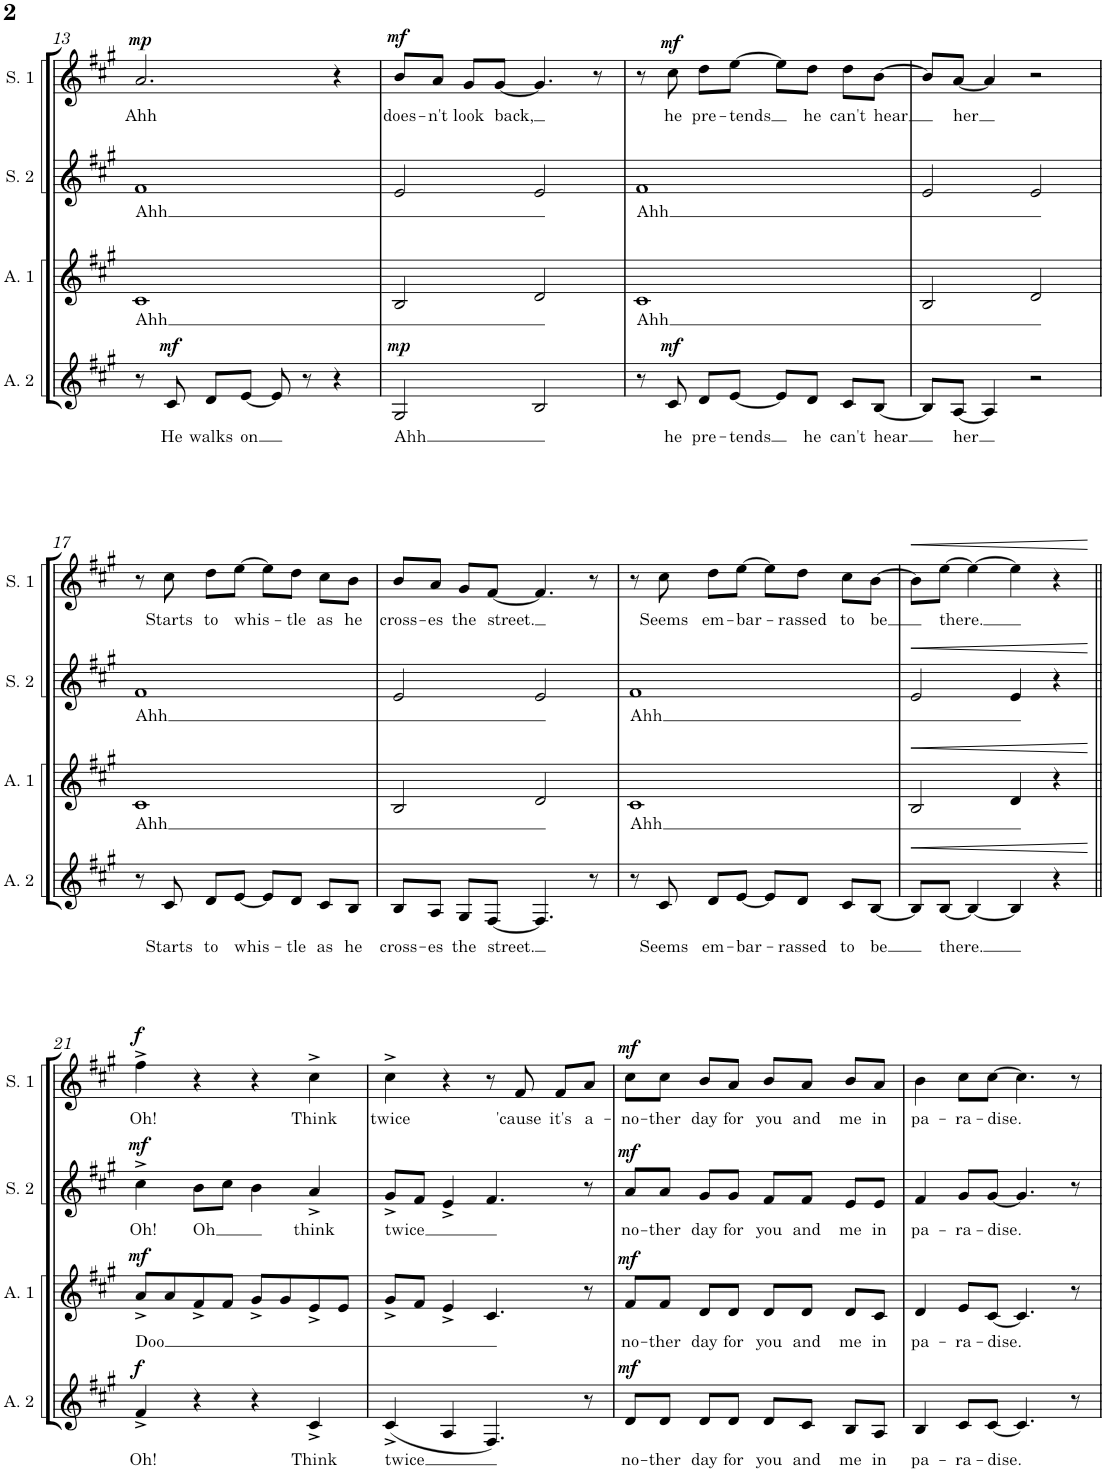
**kern	**text	**dynam	**kern	**text	**dynam	**kern	**text	**dynam	**kern	**text	**dynam
*part4	*part4	*part4	*part3	*part3	*part3	*part2	*part2	*part2	*part1	*part1	*part1
*staff4	*staff4	*staff4	*staff3	*staff3	*staff3	*staff2	*staff2	*staff2	*staff1	*staff1	*staff1
*I"Alto 2	*	*	*I"Alto 1	*	*	*I"Soprano 2	*	*	*I"Soprano 1	*	*
*I'A. 2	*	*	*I'A. 1	*	*	*I'S. 2	*	*	*I'S. 1	*	*
!!LO:PB:g=z
*clefG2	*	*	*clefG2	*	*	*clefG2	*	*	*clefG2	*	*
*k[f#c#g#]	*	*	*k[f#c#g#]	*	*	*k[f#c#g#]	*	*	*k[f#c#g#]	*	*
*M4/4	*	*	*M4/4	*	*	*M4/4	*	*	*M4/4	*	*
=13	=13	=13	=13	=13	=13	=13	=13	=13	=13	=13	=13
!	!	!	!	!LO:LY:b	!	!	!LO:LY:b	!	!	!LO:LY:b	!LO:DY:a
8r	.	.	1c#	Ahh	.	1f#	Ahh	.	2.a/	Ahh	mp
!	!LO:LY:b	!LO:DY:a	!	!	!	!	!	!	!	!	!
8c#/	He	mf	.	.	.	.	.	.	.	.	.
!	!LO:LY:b	!	!	!	!	!	!	!	!	!	!
8d/L	walks	.	.	.	.	.	.	.	.	.	.
!	!LO:LY:b	!	!	!	!	!	!	!	!	!	!
[8e/J	on	.	.	.	.	.	.	.	.	.	.
8e/]	.	.	.	.	.	.	.	.	.	.	.
8r	.	.	.	.	.	.	.	.	.	.	.
4r	.	.	.	.	.	.	.	.	4r	.	.
=14	=14	=14	=14	=14	=14	=14	=14	=14	=14	=14	=14
!	!LO:LY:b	!LO:DY:a	!	!	!	!	!	!	!	!LO:LY:b	!LO:DY:a
2G#/	Ahh	mp	2B/	.	.	2e/	.	.	8b/L	does-	mf
!	!	!	!	!	!	!	!	!	!	!LO:LY:b	!
.	.	.	.	.	.	.	.	.	8a/J	-n't	.
!	!	!	!	!	!	!	!	!	!	!LO:LY:b	!
.	.	.	.	.	.	.	.	.	8g#/L	look	.
!	!	!	!	!	!	!	!	!	!	!LO:LY:b	!
.	.	.	.	.	.	.	.	.	[8g#/J	back,	.
2B/	.	.	2d/	.	.	2e/	.	.	4.g#/]	.	.
.	.	.	.	.	.	.	.	.	8r	.	.
=15	=15	=15	=15	=15	=15	=15	=15	=15	=15	=15	=15
!	!	!	!	!LO:LY:b	!	!	!LO:LY:b	!	!	!	!
8r	.	.	1c#	Ahh	.	1f#	Ahh	.	8r	.	.
!	!LO:LY:b	!LO:DY:a	!	!	!	!	!	!	!	!LO:LY:b	!LO:DY:a
8c#/	he	mf	.	.	.	.	.	.	8cc#\	he	mf
!	!LO:LY:b	!	!	!	!	!	!	!	!	!LO:LY:b	!
8d/L	pre-	.	.	.	.	.	.	.	8dd\L	pre-	.
!	!LO:LY:b	!	!	!	!	!	!	!	!	!LO:LY:b	!
[8e/J	-tends	.	.	.	.	.	.	.	[8ee\J	-tends	.
8e/L]	.	.	.	.	.	.	.	.	8ee\L]	.	.
!	!LO:LY:b	!	!	!	!	!	!	!	!	!LO:LY:b	!
8d/J	he	.	.	.	.	.	.	.	8dd\J	he	.
!	!LO:LY:b	!	!	!	!	!	!	!	!	!LO:LY:b	!
8c#/L	can't	.	.	.	.	.	.	.	8dd\L	can't	.
!	!LO:LY:b	!	!	!	!	!	!	!	!	!LO:LY:b	!
[8B/J	hear	.	.	.	.	.	.	.	[8b\J	hear	.
=16	=16	=16	=16	=16	=16	=16	=16	=16	=16	=16	=16
8B/L]	.	.	2B/	.	.	2e/	.	.	8b/L]	.	.
!	!LO:LY:b	!	!	!	!	!	!	!	!	!LO:LY:b	!
[8A/J	her	.	.	.	.	.	.	.	[8a/J	her	.
4A/]	.	.	.	.	.	.	.	.	4a/]	.	.
2r	.	.	2d/	.	.	2e/	.	.	2r	.	.
!!LO:LB:g=z
=17	=17	=17	=17	=17	=17	=17	=17	=17	=17	=17	=17
!	!	!	!	!LO:LY:b	!	!	!LO:LY:b	!	!	!	!
8r	.	.	1c#	Ahh	.	1f#	Ahh	.	8r	.	.
!	!LO:LY:b	!	!	!	!	!	!	!	!	!LO:LY:b	!
8c#/	Starts	.	.	.	.	.	.	.	8cc#\	Starts	.
!	!LO:LY:b	!	!	!	!	!	!	!	!	!LO:LY:b	!
8d/L	to	.	.	.	.	.	.	.	8dd\L	to	.
!	!LO:LY:b	!	!	!	!	!	!	!	!	!LO:LY:b	!
[8e/J	whis-	.	.	.	.	.	.	.	[8ee\J	whis-	.
8e/L]	.	.	.	.	.	.	.	.	8ee\L]	.	.
!	!LO:LY:b	!	!	!	!	!	!	!	!	!LO:LY:b	!
8d/J	-tle	.	.	.	.	.	.	.	8dd\J	-tle	.
!	!LO:LY:b	!	!	!	!	!	!	!	!	!LO:LY:b	!
8c#/L	as	.	.	.	.	.	.	.	8cc#\L	as	.
!	!LO:LY:b	!	!	!	!	!	!	!	!	!LO:LY:b	!
8B/J	he	.	.	.	.	.	.	.	8b\J	he	.
=18	=18	=18	=18	=18	=18	=18	=18	=18	=18	=18	=18
!	!LO:LY:b	!	!	!	!	!	!	!	!	!LO:LY:b	!
8B/L	cross-	.	2B/	.	.	2e/	.	.	8b/L	cross-	.
!	!LO:LY:b	!	!	!	!	!	!	!	!	!LO:LY:b	!
8A/J	-es	.	.	.	.	.	.	.	8a/J	-es	.
!	!LO:LY:b	!	!	!	!	!	!	!	!	!LO:LY:b	!
8G#/L	the	.	.	.	.	.	.	.	8g#/L	the	.
!	!LO:LY:b	!	!	!	!	!	!	!	!	!LO:LY:b	!
[8F#/J	street.	.	.	.	.	.	.	.	[8f#/J	street.	.
4.F#/]	.	.	2d/	.	.	2e/	.	.	4.f#/]	.	.
8r	.	.	.	.	.	.	.	.	8r	.	.
=19	=19	=19	=19	=19	=19	=19	=19	=19	=19	=19	=19
!	!	!	!	!LO:LY:b	!	!	!LO:LY:b	!	!	!	!
8r	.	.	1c#	Ahh	.	1f#	Ahh	.	8r	.	.
!	!LO:LY:b	!	!	!	!	!	!	!	!	!LO:LY:b	!
8c#/	Seems	.	.	.	.	.	.	.	8cc#\	Seems	.
!	!LO:LY:b	!	!	!	!	!	!	!	!	!LO:LY:b	!
8d/L	em-	.	.	.	.	.	.	.	8dd\L	em-	.
!	!LO:LY:b	!	!	!	!	!	!	!	!	!LO:LY:b	!
[8e/J	-bar-	.	.	.	.	.	.	.	[8ee\J	-bar-	.
8e/L]	.	.	.	.	.	.	.	.	8ee\L]	.	.
!	!LO:LY:b	!	!	!	!	!	!	!	!	!LO:LY:b	!
8d/J	-rassed	.	.	.	.	.	.	.	8dd\J	-rassed	.
!	!LO:LY:b	!	!	!	!	!	!	!	!	!LO:LY:b	!
8c#/L	to	.	.	.	.	.	.	.	8cc#\L	to	.
!	!LO:LY:b	!	!	!	!	!	!	!	!	!LO:LY:b	!
[8B/J	be	.	.	.	.	.	.	.	[8b\J	be	.
=20	=20	=20	=20	=20	=20	=20	=20	=20	=20	=20	=20
!	!	!LO:HP:b	!	!	!LO:HP:b	!	!	!LO:HP:b	!	!	!LO:HP:b
8B/L]	.	<	2B/	.	<	2e/	.	<	8b\L]	.	<
!	!LO:LY:b	!	!	!	!	!	!	!	!	!LO:LY:b	!
[8B/J	there.	.	.	.	.	.	.	.	[8ee\J	there.	.
4B/_	.	.	.	.	.	.	.	.	4ee\_	.	.
4B/]	.	.	4d/	.	.	4e/	.	.	4ee\]	.	.
4r	.	.	4r	.	.	4r	.	.	4r	.	.
.	.	[	.	.	[	.	.	[	.	.	[
!!LO:LB:g=z
=21||	=21||	=21||	=21||	=21||	=21||	=21||	=21||	=21||	=21||	=21||	=21||
!	!LO:LY:b	!LO:DY:a	!	!LO:LY:b	!LO:DY:a	!	!LO:LY:b	!LO:DY:a	!	!LO:LY:b	!LO:DY:a
4f#^/	Oh!	f	8a^/L	Doo	mf	4cc#^\	Oh!	mf	4ff#^\	Oh!	f
.	.	.	8a/	.	.	.	.	.	.	.	.
!	!	!	!	!	!	!	!LO:LY:b	!	!	!	!
4r	.	.	8f#^/	.	.	8b\L	Oh	.	4r	.	.
.	.	.	8f#/J	.	.	8cc#\J	.	.	.	.	.
4r	.	.	8g#^/L	.	.	4b\	.	.	4r	.	.
.	.	.	8g#/	.	.	.	.	.	.	.	.
!	!LO:LY:b	!	!	!	!	!	!LO:LY:b	!	!	!LO:LY:b	!
4c#^/	Think	.	8e^/	.	.	4a^/	think	.	4cc#^\	Think	.
.	.	.	8e/J	.	.	.	.	.	.	.	.
=22	=22	=22	=22	=22	=22	=22	=22	=22	=22	=22	=22
!	!LO:LY:b	!	!	!	!	!	!LO:LY:b	!	!	!LO:LY:b	!
(4c#^/	twice	.	8g#^/L	.	.	8g#^/L	twice	.	4cc#^\	twice	.
.	.	.	8f#/J	.	.	8f#/J	.	.	.	.	.
4A/	.	.	4e^/	.	.	4e^/	.	.	4r	.	.
4.F#/)	.	.	4.c#/	.	.	4.f#/	.	.	8r	.	.
!	!	!	!	!	!	!	!	!	!	!LO:LY:b	!
.	.	.	.	.	.	.	.	.	8f#/	'cause	.
!	!	!	!	!	!	!	!	!	!	!LO:LY:b	!
.	.	.	.	.	.	.	.	.	8f#/L	it's	.
!	!	!	!	!	!	!	!	!	!	!LO:LY:b	!
8r	.	.	8r	.	.	8r	.	.	8a/J	a-	.
=23	=23	=23	=23	=23	=23	=23	=23	=23	=23	=23	=23
!	!LO:LY:b	!LO:DY:a	!	!LO:LY:b	!LO:DY:a	!	!LO:LY:b	!LO:DY:a	!	!LO:LY:b	!LO:DY:a
8d/L	-no-	mf	8f#/L	no-	mf	8a/L	no-	mf	8cc#\L	-no-	mf
!	!LO:LY:b	!	!	!LO:LY:b	!	!	!LO:LY:b	!	!	!LO:LY:b	!
8d/J	-ther	.	8f#/J	-ther	.	8a/J	-ther	.	8cc#\J	-ther	.
!	!LO:LY:b	!	!	!LO:LY:b	!	!	!LO:LY:b	!	!	!LO:LY:b	!
8d/L	day	.	8d/L	day	.	8g#/L	day	.	8b/L	day	.
!	!LO:LY:b	!	!	!LO:LY:b	!	!	!LO:LY:b	!	!	!LO:LY:b	!
8d/J	for	.	8d/J	for	.	8g#/J	for	.	8a/J	for	.
!	!LO:LY:b	!	!	!LO:LY:b	!	!	!LO:LY:b	!	!	!LO:LY:b	!
8d/L	you	.	8d/L	you	.	8f#/L	you	.	8b/L	you	.
!	!LO:LY:b	!	!	!LO:LY:b	!	!	!LO:LY:b	!	!	!LO:LY:b	!
8c#/J	and	.	8d/J	and	.	8f#/J	and	.	8a/J	and	.
!	!LO:LY:b	!	!	!LO:LY:b	!	!	!LO:LY:b	!	!	!LO:LY:b	!
8B/L	me	.	8d/L	me	.	8e/L	me	.	8b/L	me	.
!	!LO:LY:b	!	!	!LO:LY:b	!	!	!LO:LY:b	!	!	!LO:LY:b	!
8A/J	in	.	8c#/J	in	.	8e/J	in	.	8a/J	in	.
=24	=24	=24	=24	=24	=24	=24	=24	=24	=24	=24	=24
!	!LO:LY:b	!	!	!LO:LY:b	!	!	!LO:LY:b	!	!	!LO:LY:b	!
4B/	pa-	.	4d/	pa-	.	4f#/	pa-	.	4b\	pa-	.
!	!LO:LY:b	!	!	!LO:LY:b	!	!	!LO:LY:b	!	!	!LO:LY:b	!
8c#/L	-ra-	.	8e/L	-ra-	.	8g#/L	-ra-	.	8cc#\L	-ra-	.
!	!LO:LY:b	!	!	!LO:LY:b	!	!	!LO:LY:b	!	!	!LO:LY:b	!
[8c#/J	-dise.	.	[8c#/J	-dise.	.	[8g#/J	-dise.	.	[8cc#\J	-dise.	.
4.c#/]	.	.	4.c#/]	.	.	4.g#/]	.	.	4.cc#\]	.	.
8r	.	.	8r	.	.	8r	.	.	8r	.	.
=	=	=	=	=	=	=	=	=	=	=	=
*-	*-	*-	*-	*-	*-	*-	*-	*-	*-	*-	*-
